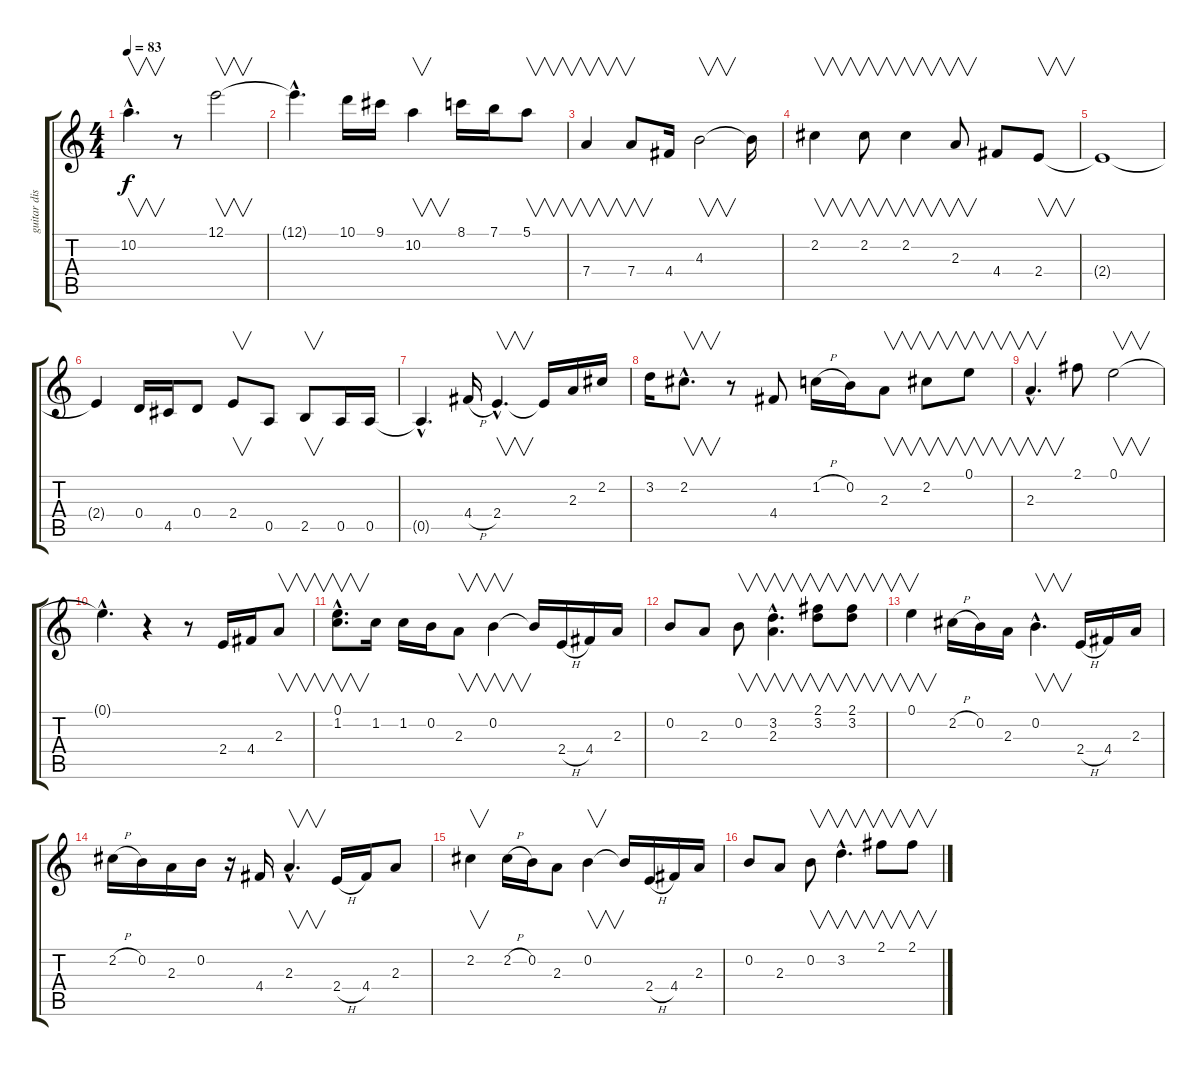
\track ("guitar distr" "guitar dis") {instrument distortionguitar}
\staff {score tabs}
\tuning (E4 B3 G3 D3 A2 E2) {hide}
\ts (4 4)
\tempo 83
\clef g2
\ks c
10.2{hac}.4{v d dy f} r.8 12.1.2{v} |
12.1{hac t}.4{d} 10.1.16 9.1.16 10.2.4{v} 8.1.16 7.1.16 5.1.8{v} |
7.4.4{v} 7.4.8{v} 4.4.16 4.3.2{v} 4.3{t}.16 |
2.2.4{v} 2.2.8{v} 2.2.4{v} 2.3.8{v} 4.4.8 2.4.8{v} |
2.4{t}.1 |
2.4{t}.4 0.4.16 4.5.16 0.4.8 2.4.8{v} 0.5.8 2.5.8{v} 0.5.16 0.5.16 |
0.5{hac t}.4{d} 4.4{h}.16 2.4{hac}.4{v d} 2.4{t}.16 2.3.16 2.2.16 |
3.2.16 2.2{hac}.8{v d} r.8 4.4.8 1.2{h}.16 0.2.16 2.3.8{v} 2.2.8{v} 0.1.8{v} |
2.3{hac}.4{v d} 2.1.8 0.1.2{v} |
0.1{hac t}.4{d} r.4 r.8 2.4.16 4.4.16 2.3.8{v} |
(0.1{hac} 1.2{hac}).8{v d} 1.2.16 1.2.16 0.2.16 2.3.8{v} 0.2.4{v} 0.2{t}.16 2.4{h}.16 4.4.16 2.3.16 |
0.2.8 2.3.8 0.2.8{v} (3.2{hac} 2.3{hac}).4{v d} (2.1 3.2).8{v} (2.1 3.2).8{v} |
0.1.4{v} 2.2{h}.16 0.2.16 2.3.16 0.2{hac}.4{v d} 2.4{h}.16 4.4.16 2.3.16 |
2.2{h}.16 0.2.16 2.3.16 0.2.16 r.16 4.4.16 2.3{hac}.4{v d} 2.4{h}.16 4.4.16 2.3.8 |
2.2.4{v} 2.2{h}.16 0.2.16 2.3.8 0.2.4{v} 0.2{t}.16 2.4{h}.16 4.4.16 2.3.16 |
0.2.8 2.3.8 0.2.8{v} 3.2{hac}.4{v d} 2.1.8{v} 2.1.8{v}
